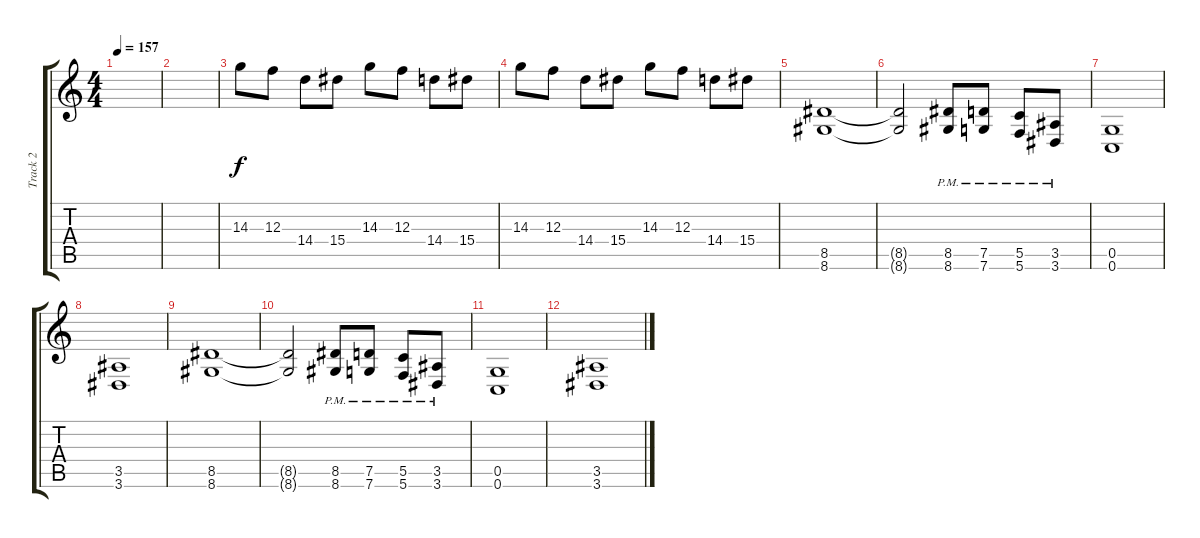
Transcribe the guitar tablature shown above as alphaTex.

\track ("Track 2" "Track 2") {instrument distortionguitar}
\staff {score tabs}
\tuning (D4 A3 F3 C3 G2 C2) {hide}
\ts (4 4)
\tempo 157
\clef g2
\ks c
|
|
14.3.8 12.3.8 14.4.8 15.4.8 14.3.8 12.3.8 14.4.8 15.4.8 |
14.3.8 12.3.8 14.4.8 15.4.8 14.3.8 12.3.8 14.4.8 15.4.8 |
(8.5 8.6).1 |
(8.5{t} 8.6{t}).2 (8.5{pm} 8.6{pm}).8 (7.5{pm} 7.6{pm}).8 (5.5{pm} 5.6{pm}).8 (3.5{pm} 3.6{pm}).8 |
(0.5 0.6).1 |
(3.5 3.6).1 |
(8.5 8.6).1 |
(8.5{t} 8.6{t}).2 (8.5{pm} 8.6{pm}).8 (7.5{pm} 7.6{pm}).8 (5.5{pm} 5.6{pm}).8 (3.5{pm} 3.6{pm}).8 |
(0.5 0.6).1 |
(3.5 3.6).1
